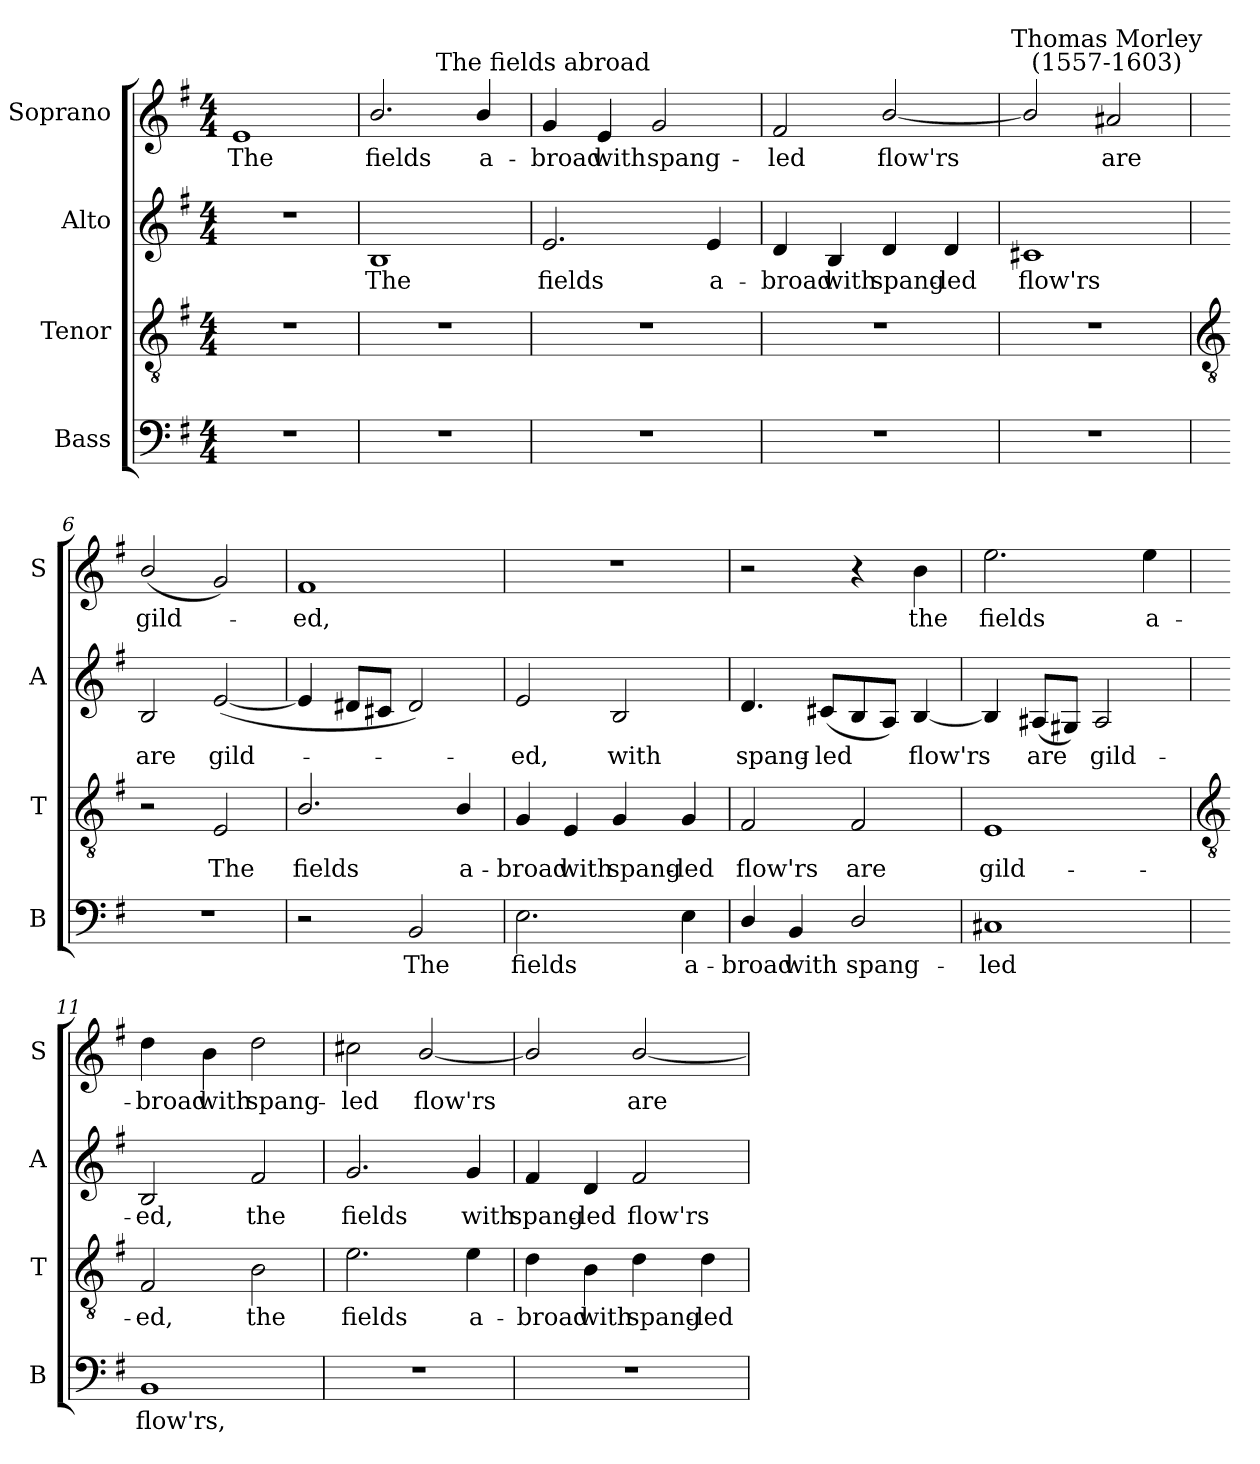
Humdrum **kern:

**kern	**text	**kern	**text	**kern	**text	**kern	**text
*part4	*part4	*part3	*part3	*part2	*part2	*part1	*part1
*staff4	*staff4	*staff3	*staff3	*staff2	*staff2	*staff1	*staff1
*I"Bass	*	*I"Tenor	*	*I"Alto	*	*I"Soprano	*
*I'B	*	*I'T	*	*I'A	*	*I'S	*
*clefF4	*	*clefGv2	*	*clefG2	*	*clefG2	*
*k[f#]	*	*k[f#]	*	*k[f#]	*	*k[f#]	*
*G:	*	*G:	*	*G:	*	*G:	*
*M4/4	*	*M4/4	*	*M4/4	*	*M4/4	*
=1	=1	=1	=1	=1	=1	=1	=1
!	!	!	!	!	!	!	!LO:LY:b
1r	.	1r	.	1r	.	1e	The
=2	=2	=2	=2	=2	=2	=2	=2
!	!	!	!	!	!LO:LY:b	!	!LO:LY:b
1r	.	1r	.	1B	The	2.b/	fields
!	!	!	!	!	!	!	!LO:LY:b
.	.	.	.	.	.	4b/	a-
=3	=3	=3	=3	=3	=3	=3	=3
!	!	!	!	!	!	!LO:TX:a:cj:t=The fields abroad	!
!	!	!	!	!	!LO:LY:b	!	!LO:LY:b
1r	.	1r	.	2.e	fields	4g	-broad
!	!	!	!	!	!	!	!LO:LY:b
.	.	.	.	.	.	4e	with
!	!	!	!	!	!	!	!LO:LY:b
.	.	.	.	.	.	2g	spang-
!	!	!	!	!	!LO:LY:b	!	!
.	.	.	.	4e	a-	.	.
=4	=4	=4	=4	=4	=4	=4	=4
!	!	!	!	!	!LO:LY:b	!	!LO:LY:b
1r	.	1r	.	4d	-broad	2f#	-led
!	!	!	!	!	!LO:LY:b	!	!
.	.	.	.	4B	with	.	.
!	!	!	!	!	!LO:LY:b	!	!LO:LY:b
.	.	.	.	4d	spang-	[2b/	flow'rs
!	!	!	!	!	!LO:LY:b	!	!
.	.	.	.	4d	-led	.	.
=5	=5	=5	=5	=5	=5	=5	=5
!	!	!	!	!	!LO:LY:b	!	!
1r	.	1r	.	1c#X	flow'rs	2b/]	.
!	!	!	!	!	!	!LO:TX:a:cj:t=Thomas Morley\n(1557-1603)	!
!	!	!	!	!	!	!	!LO:LY:b
.	.	.	.	.	.	2a#X	are
!!LO:LB:g=z
=6	=6	=6	=6	=6	=6	=6	=6
*	*	*clefGv2	*	*	*	*	*
!	!	!	!	!	!LO:LY:b	!	!LO:LY:b
1r	.	2r	.	2B	are	(<2b/	gild-
!	!	!	!LO:LY:b	!	!LO:LY:b	!	!
.	.	2E	The	(<[2e	gild-	2g)	.
=7	=7	=7	=7	=7	=7	=7	=7
!	!	!	!LO:LY:b	!	!	!	!LO:LY:b
2r	.	2.B/	fields	4e]	.	1f#	ed,
.	.	.	.	8d#XL	.	.	.
.	.	.	.	8c#XJ	.	.	.
!	!LO:LY:b	!	!	!	!	!	!
2BB	The	.	.	2d#)	.	.	.
!	!	!	!LO:LY:b	!	!	!	!
.	.	4B/	a-	.	.	.	.
=8	=8	=8	=8	=8	=8	=8	=8
!	!LO:LY:b	!	!LO:LY:b	!	!LO:LY:b	!	!
2.E	fields	4G	-broad	2e	ed,	1r	.
!	!	!	!LO:LY:b	!	!	!	!
.	.	4E	with	.	.	.	.
!	!	!	!LO:LY:b	!	!LO:LY:b	!	!
.	.	4G	spang-	2B	with	.	.
!	!LO:LY:b	!	!LO:LY:b	!	!	!	!
4E	a-	4G	-led	.	.	.	.
=9	=9	=9	=9	=9	=9	=9	=9
!	!LO:LY:b	!	!LO:LY:b	!	!LO:LY:b	!	!
4D/	-broad	2F#	flow'rs	4.d	spang-	2r	.
!	!LO:LY:b	!	!	!	!	!	!
4BB	with	.	.	.	.	.	.
!	!	!	!	!	!LO:LY:b	!	!
.	.	.	.	(<8c#XL	-led	.	.
!	!LO:LY:b	!	!LO:LY:b	!	!	!	!
2D/	spang-	2F#	are	8B	.	4r	.
.	.	.	.	8AJ)	.	.	.
!	!	!	!	!	!LO:LY:b	!	!LO:LY:b
.	.	.	.	[4B	flow'rs	4b	the
=10	=10	=10	=10	=10	=10	=10	=10
!	!LO:LY:b	!	!LO:LY:b	!	!	!	!LO:LY:b
1C#X	-led	1E	gild-	4B]	.	2.ee	fields
!	!	!	!	!	!LO:LY:b	!	!
.	.	.	.	(<8A#XL	are	.	.
.	.	.	.	8G#XJ)	.	.	.
!	!	!	!	!	!LO:LY:b	!	!
.	.	.	.	2A#	gild-	.	.
!	!	!	!	!	!	!	!LO:LY:b
.	.	.	.	.	.	4ee	a-
!!LO:LB:g=z
=11	=11	=11	=11	=11	=11	=11	=11
*	*	*clefGv2	*	*	*	*	*
!	!LO:LY:b	!	!LO:LY:b	!	!LO:LY:b	!	!LO:LY:b
1BB	flow'rs,	2F#	-ed,	2B	-ed,	4dd	-broad
!	!	!	!	!	!	!	!LO:LY:b
.	.	.	.	.	.	4b	with
!	!	!	!LO:LY:b	!	!LO:LY:b	!	!LO:LY:b
.	.	2B	the	2f#	the	2dd	spang-
=12	=12	=12	=12	=12	=12	=12	=12
!	!	!	!LO:LY:b	!	!LO:LY:b	!	!LO:LY:b
1r	.	2.e	fields	2.g	fields	2cc#X	-led
!	!	!	!	!	!	!	!LO:LY:b
.	.	.	.	.	.	[2b/	flow'rs
!	!	!	!LO:LY:b	!	!LO:LY:b	!	!
.	.	4e	a-	4g	with	.	.
=13	=13	=13	=13	=13	=13	=13	=13
!	!	!	!LO:LY:b	!	!LO:LY:b	!	!
1r	.	4d	-broad	4f#	spang-	2b/]	.
!	!	!	!LO:LY:b	!	!LO:LY:b	!	!
.	.	4B	with	4d	-led	.	.
!	!	!	!LO:LY:b	!	!LO:LY:b	!	!LO:LY:b
.	.	4d	spang-	2f#	flow'rs	[2b/	are
!	!	!	!LO:LY:b	!	!	!	!
.	.	4d	-led	.	.	.	.
=	=	=	=	=	=	=	=
*-	*-	*-	*-	*-	*-	*-	*-
